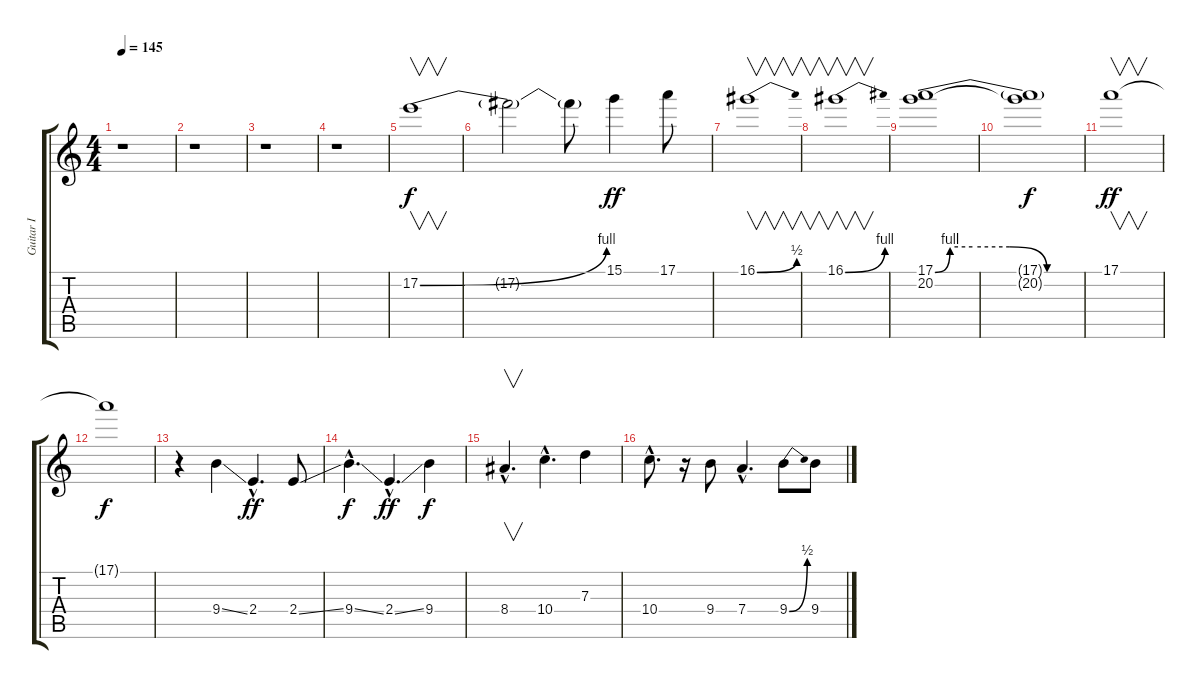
\track ("Guitar I" "Guitar I") {instrument distortionguitar}
\staff {score tabs}
\tuning (E4 B3 G3 D3 A2 E2) {hide}
\ts (4 4)
\tempo 145
\clef g2
\ks c
r.1{dy f} |
r.1 |
r.1 |
r.1 |
17.2{be (bend 0 0 60 4)}.1{v} |
17.2{t}.2 17.2{t}.8 15.1.4{dy ff} 17.1.8 |
16.1{be (bend 0 0 60 2)}.1{v} |
16.1{be (bend 0 0 60 4)}.1{v} |
(17.1{be (custom 0 0 6 4 15 4 30 4 45 0 60 0)} 20.2).1 |
(17.1{t} 20.2{t}).1{dy f} |
17.1.1{v dy ff} |
17.1{t}.1{dy f} |
r.4 9.4{ss}.4 2.4{hac}.4{d dy ff} 2.4{ss}.8 |
9.4{ss hac}.4{d dy f} 2.4{ss hac}.4{d dy ff} 9.4.4{dy f} |
8.4{hac}.4{v d} 10.4{hac}.4{d} 7.3.4 |
10.4{hac}.8{d} r.16 9.4.8 7.4{hac}.4{d} 9.4{be (bend 0 0 60 2)}.8 9.4.8
